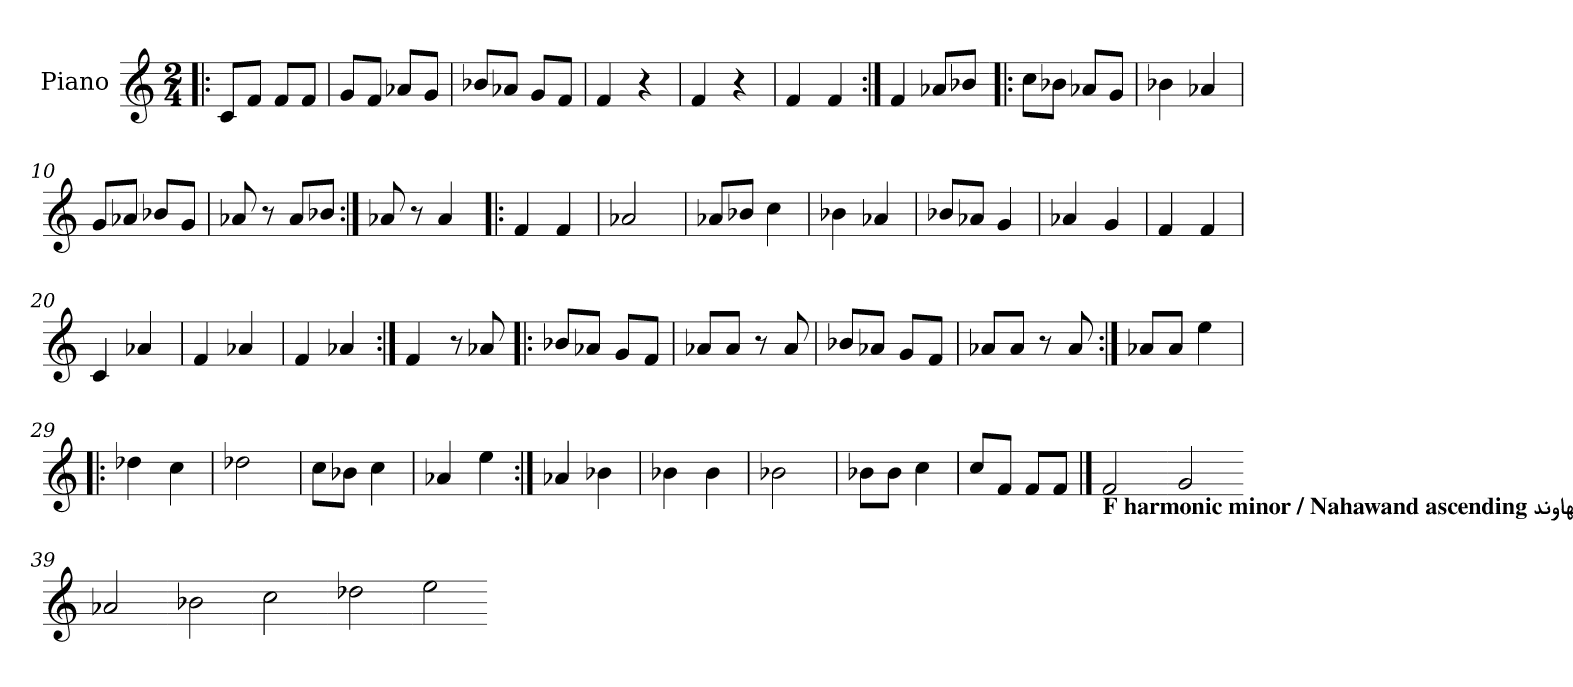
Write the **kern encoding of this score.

**kern
*part1
*staff1
*I"Piano
*I'Pno.
*clefG2
*k[]
*M2/4
=1!|:
8c/L
8f/J
8f/L
8f/J
=2
8g/L
8f/J
8a-X/L
8g/J
=3
8b-X/L
8a-X/J
8g/L
8f/J
=4
4f/
4r
=5
4f/
4r
=6
4f/
4f/
=7:|!
4f/
8a-X/L
8b-X/J
!!LO:LB:g=z
=8!|:
8cc\L
8b-X\J
8a-X/L
8g/J
=9
4b-X\
4a-X/
=10
8g/L
8a-X/J
8b-X/L
8g/J
=11
8a-X/
8r
8a-/L
8b-X/J
=12:|!
8a-X/
8r
4a-/
!!LO:LB:g=z
=13!|:
4f/
4f/
=14
2a-X/
=15
8a-X/L
8b-X/J
4cc\
=16
4b-X\
4a-X/
=17
8b-X/L
8a-X/J
4g/
=18
4a-X/
4g/
!!LO:LB:g=z
=19
4f/
4f/
=20
4c/
4a-X/
=21
4f/
4a-X/
=22
4f/
4a-X/
=23:|!
4f/
8r
8a-X/
!!LO:LB:g=z
=24!|:
8b-X/L
8a-X/J
8g/L
8f/J
=25
8a-X/L
8a-/J
8r
8a-/
=26
8b-X/L
8a-X/J
8g/L
8f/J
=27
8a-X/L
8a-/J
8r
8a-/
=28:|!
8a-X/L
8a-/J
4ee\
!!LO:LB:g=z
=29!|:
4dd-X\
4cc\
=30
2dd-X\
=31
8cc\L
8b-X\J
4cc\
=32
4a-X/
4ee\
=33:|!
4a-X/
4b-X\
!!LO:LB:g=z
=34
4b-X\
4b-\
=35
2b-X\
=36
8b-X\L
8b-\J
4cc\
=37
8cc/L
8f/J
8f/L
8f/J
!!LO:PB:g=z
==37X1
!LO:TX:b:t=F harmonic minor / Nahawand ascending نهاوند
2f/
=38-
2g/
=39-
2a-X/
=40-
2b-X\
=41-
2cc\
=42-
2dd-X\
=43-
2ee\
=-
*-
